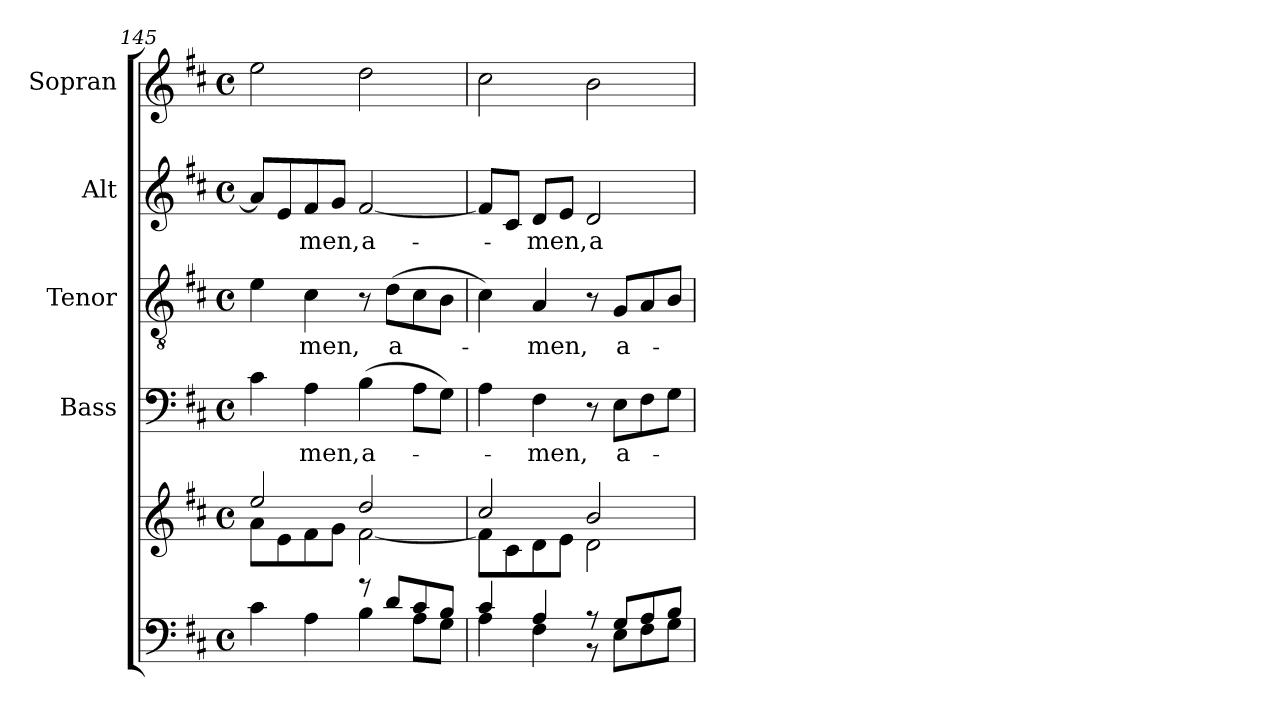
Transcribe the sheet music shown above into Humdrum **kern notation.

**kern	**kern	**kern	**text	**kern	**text	**kern	**text	**kern
*part5	*part5	*part4	*part4	*part3	*part3	*part2	*part2	*part1
*staff6	*staff5	*staff4	*staff4	*staff3	*staff3	*staff2	*staff2	*staff1
*	*	*I"Bass	*	*I"Tenor	*	*I"Alt	*	*I"Sopran
*	*	*I'B.	*	*I'T.	*	*I'A.	*	*I'S.
*clefF4	*clefG2	*clefF4	*	*clefGv2	*	*clefG2	*	*clefG2
*k[f#c#]	*k[f#c#]	*k[f#c#]	*	*k[f#c#]	*	*k[f#c#]	*	*k[f#c#]
*D:	*D:	*D:	*	*D:	*	*D:	*	*D:
*M4/4	*M4/4	*M4/4	*	*M4/4	*	*M4/4	*	*M4/4
*met(c)	*met(c)	*met(c)	*	*met(c)	*	*met(c)	*	*met(c)
=145	=145	=145	=145	=145	=145	=145	=145	=145
*^	*^	*	*	*	*	*	*	*
2ryy	4c#\	2ee/	8a\L	4c#\	.	4e\	.	8a/L]	.	2ee\
.	.	.	8e\	.	.	.	.	8e/	.	.
!	!	!	!	!	!LO:LY:b	!	!LO:LY:b	!	!LO:LY:b	!
.	4A\	.	8f#\	4A\	-men,	4c#\	-men,	8f#/	-men,	.
.	.	.	8g\J	.	.	.	.	8g/J	.	.
!	!	!	!	!	!LO:LY:b	!	!	!	!LO:LY:b	!
8rf	4B\	2dd/	[<2f#\	(>4B\	a-	8r	.	[2f#/	a-	2dd\
!	!	!	!	!	!	!	!LO:LY:b	!	!	!
8d/L	.	.	.	.	.	(>8d\L	a-	.	.	.
8c#/	8A\L	.	.	8A\L	.	8c#\	.	.	.	.
8B/J	8G\J	.	.	8G\J)	.	8B\J	.	.	.	.
=146	=146	=146	=146	=146	=146	=146	=146	=146	=146	=146
4c#/	4A\	2cc#/	8f#\L]	4A\	.	4c#\)	.	8f#/L]	.	2cc#\
.	.	.	8c#\	.	.	.	.	8c#/J	.	.
!	!	!	!	!	!LO:LY:b	!	!LO:LY:b	!	!LO:LY:b	!
4A/	4F#\	.	8d\	4F#\	-men,	4A/	-men,	8d/L	-men,	.
.	.	.	8e\J	.	.	.	.	8e/J	.	.
!	!	!	!	!	!	!	!	!	!LO:LY:b	!
8r	8r	2b/	2d\	8r	.	8r	.	2d/	a-	2b\
!	!	!	!	!	!LO:LY:b	!	!LO:LY:b	!	!	!
8G/L	8E\L	.	.	8E\L	a-	8G/L	a-	.	.	.
8A/	8F#\	.	.	8F#\	.	8A/	.	.	.	.
8B/J	8G\J	.	.	8G\J	.	8B/J	.	.	.	.
*v	*v	*	*	*	*	*	*	*	*	*
*	*v	*v	*	*	*	*	*	*	*
=	=	=	=	=	=	=	=	=
*-	*-	*-	*-	*-	*-	*-	*-	*-
